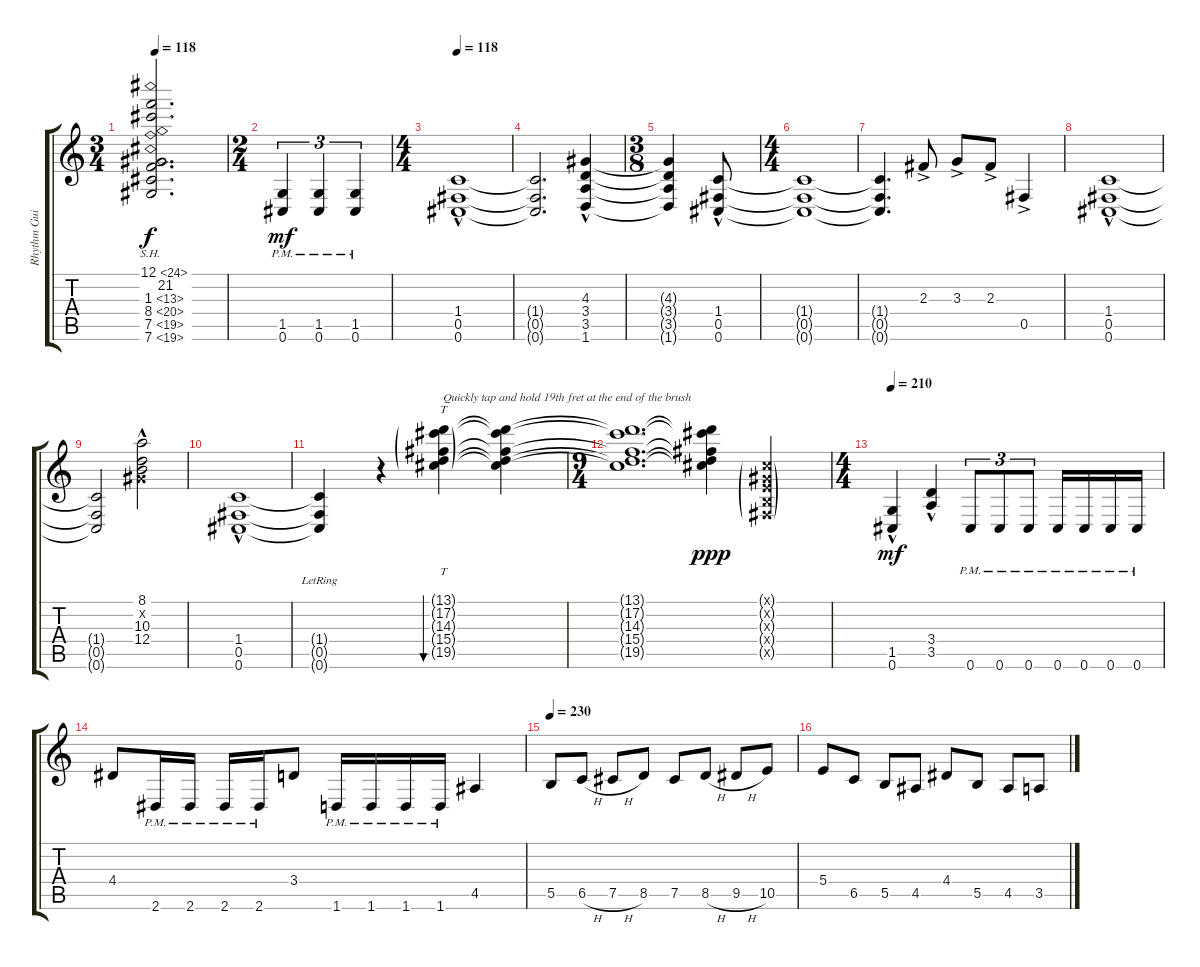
\track ("Rhythm Guitarist" "Rhythm Gui") {instrument distortionguitar}
\staff {score tabs}
\tuning (Db4 Ab3 E3 B2 Gb2 Db2) {hide}
\ts (3 4)
\tempo 118
\clef g2
\ks c
(12.1{sh 12} 21.2 1.3{sh 12} 8.4{sh 12} 7.5{sh 12} 7.6{sh 12}).2{d dy f instrument distortionguitar} |
\ts (2 4)
(1.5{pm} 0.6{pm}).4{tu (3 2) dy mf} (1.5{pm} 0.6{pm}).4{tu (3 2)} (1.5{pm} 0.6{pm}).4{tu (3 2)} |
\ts (4 4)
\tempo 118
(1.4{hac} 0.5{hac} 0.6{hac}).1 |
(1.4{t} 0.5{t} 0.6{t}).2{d} (4.3{hac} 3.4{hac} 3.5{hac} 1.6{hac}).4 |
\ts (3 8)
(4.3{t} 3.4{t} 3.5{t} 1.6{t}).4 (1.4{hac} 0.5{hac} 0.6{hac}).8 |
\ts (4 4)
(1.4{t} 0.5{t} 0.6{t}).1 |
(1.4{t} 0.5{t} 0.6{t}).4{d} 2.3{ac}.8 3.3{ac}.8 2.3{ac}.8 0.5{ac}.4 |
(1.4{hac} 0.5{hac} 0.6{hac}).1 |
(1.4{t} 0.5{t} 0.6{t}).2 (8.1{hac} 0.2{hac x} 10.3{hac} 12.4{hac}).2 |
(1.4{hac} 0.5{hac} 0.6{hac}).1 |
(1.4{lr t} 0.5{lr t} 0.6{lr t}).4 r.4 (13.1{g} 17.2{g} 14.3{g} 15.4{g} 19.5{g}).4{tt bu 240 txt "Quickly tap and hold 19th fret at the end of the brush"} (13.1{t} 17.2{t} 14.3{t} 15.4{t} 19.5{t}).4 |
\ts (9 4)
(13.1{t} 17.2{t} 14.3{t} 15.4{t} 19.5{t}).1{d} (13.1{t} 17.2{t} 14.3{t} 15.4{t} 19.5{t}).4{dy ppp} (0.1{g x} 0.2{g x} 0.3{g x} 0.4{g x} 0.5{g x}).2 |
\ts (4 4)
\tempo 210
(1.5{hac} 0.6{hac}).4{dy mf} (3.4{hac} 3.5{hac}).4 0.6{pm}.8{tu (3 2)} 0.6{pm}.8{tu (3 2)} 0.6{pm}.8{tu (3 2)} 0.6{pm}.16 0.6{pm}.16 0.6{pm}.16 0.6{pm}.16 |
4.4.8 2.6{pm}.16 2.6{pm}.16 2.6{pm}.16 2.6{pm}.16 3.4.8 1.6{pm}.16 1.6{pm}.16 1.6{pm}.16 1.6{pm}.16 4.5.4 |
\tempo 230
5.5.8 6.5{h}.8 7.5{h}.8 8.5.8 7.5.8 8.5{h}.8 9.5{h}.8 10.5.8 |
5.4.8 6.5.8 5.5.8 4.5.8 4.4.8 5.5.8 4.5.8 3.5.8
